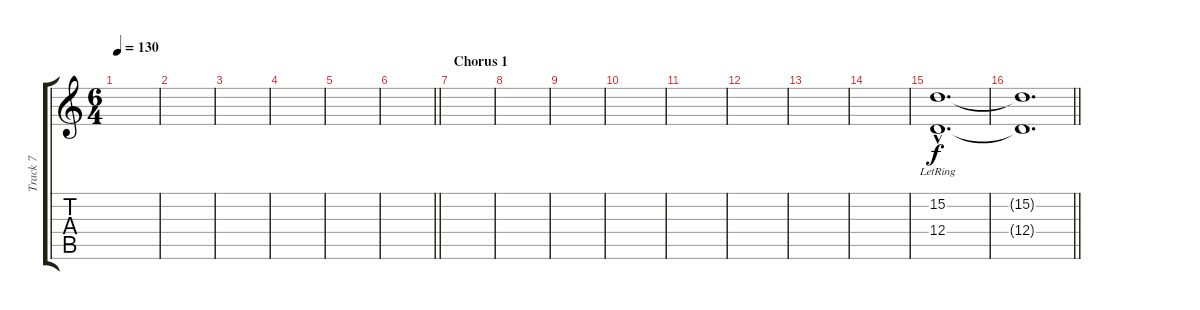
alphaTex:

\track ("Track 7" "Track 7") {instrument lead2sawtooth}
\staff {score tabs}
\tuning (E4 B3 G3 D3 A2 D2) {hide}
\ts (6 4)
\tempo 130
\clef g2
\ks c
|
|
|
|
|
\barLineRight lightlight
|
\section ("" "Chorus 1")
|
|
|
|
|
|
|
|
(15.2{hac lr} 12.4{hac}).1{d volume 9} |
\barLineRight lightlight
(15.2{t} 12.4{t}).1{d dy f}
